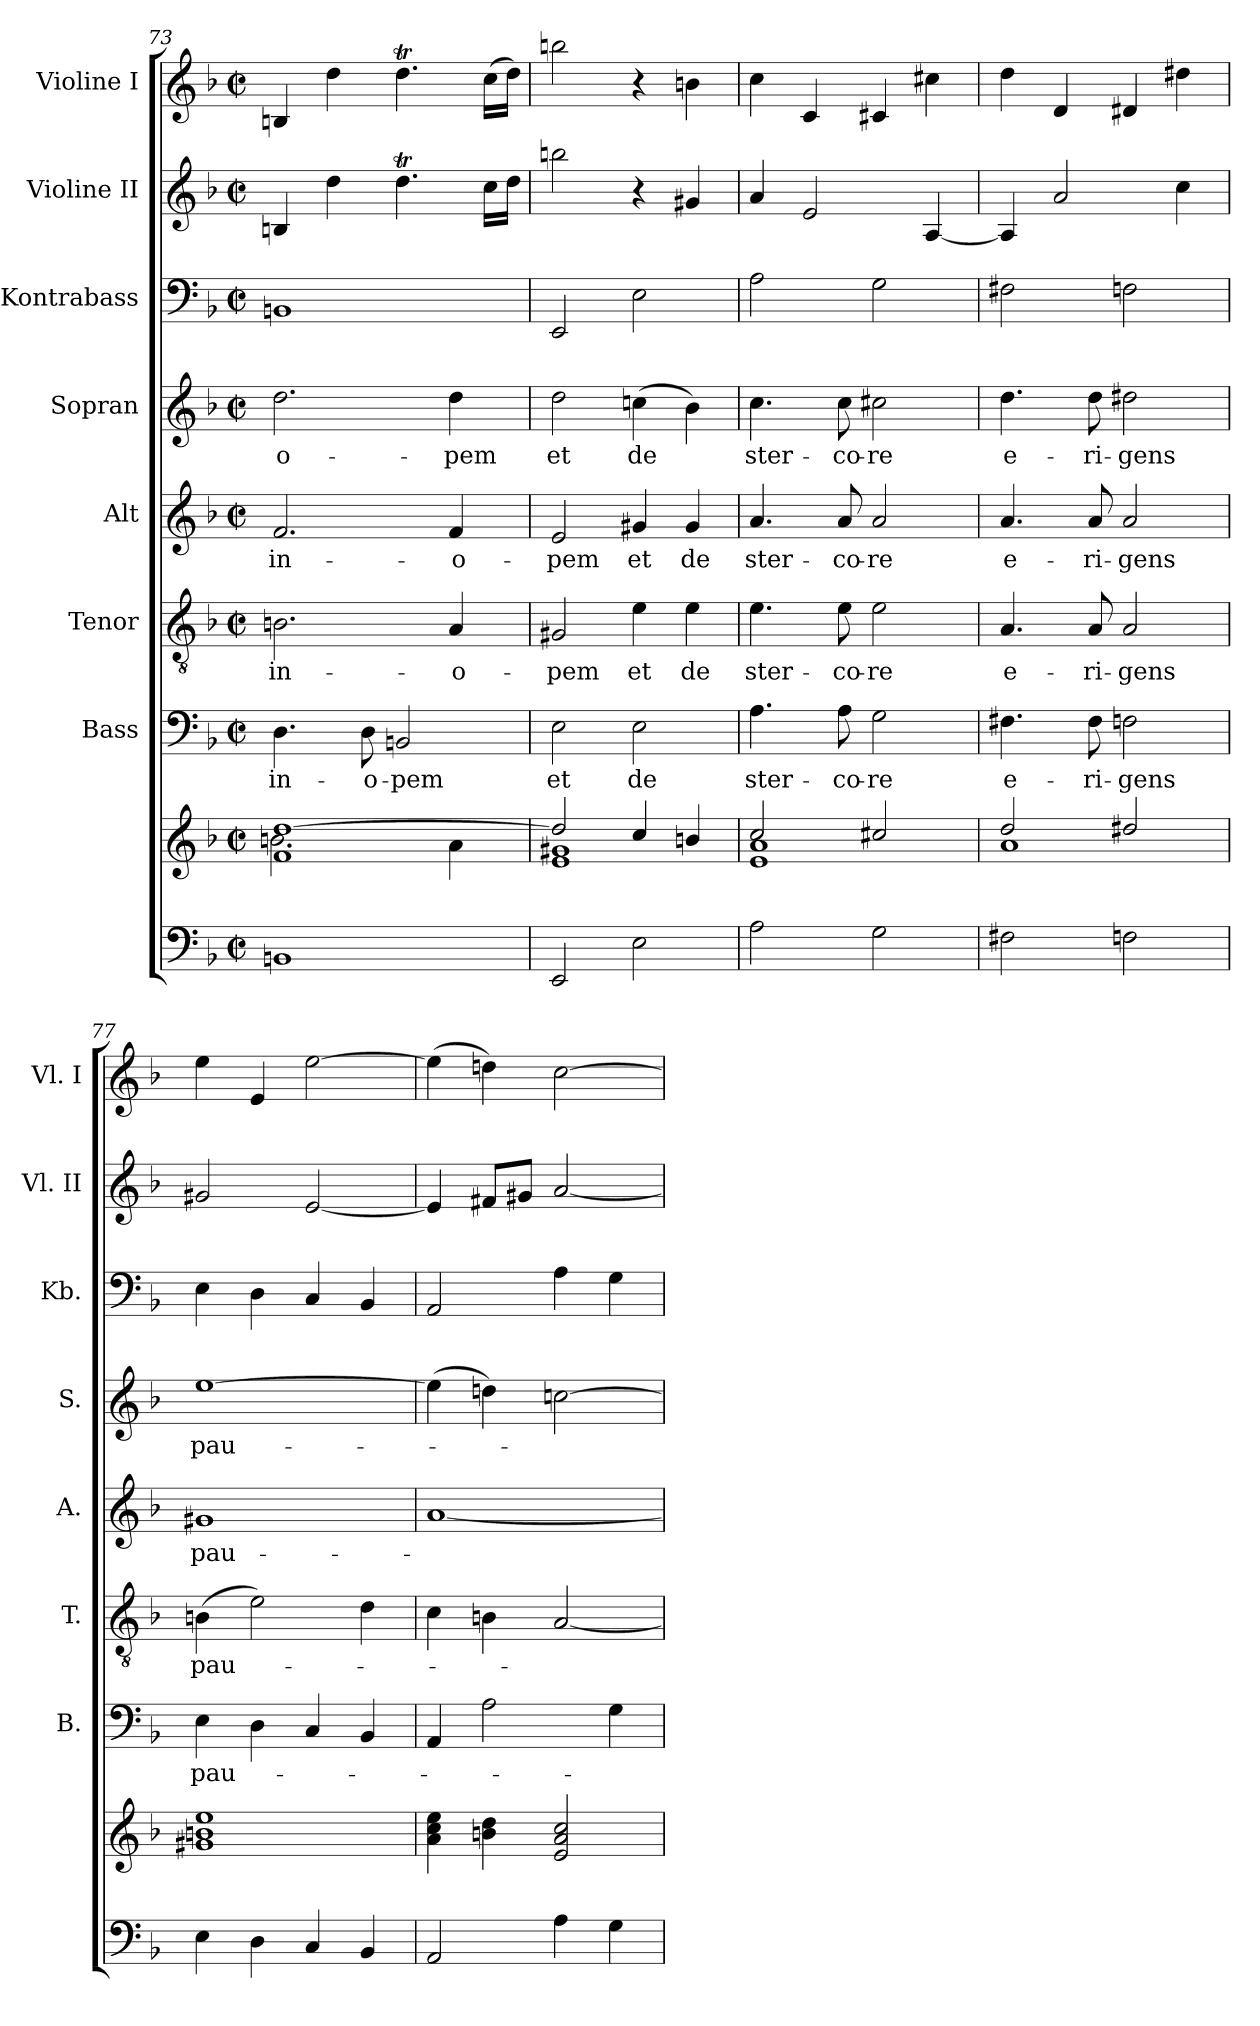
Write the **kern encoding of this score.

**kern	**kern	**kern	**text	**kern	**text	**kern	**text	**kern	**text	**kern	**kern	**kern
*part8	*part8	*part7	*part7	*part6	*part6	*part5	*part5	*part4	*part4	*part3	*part2	*part1
*staff9	*staff8	*staff7	*staff7	*staff6	*staff6	*staff5	*staff5	*staff4	*staff4	*staff3	*staff2	*staff1
*	*	*I"Bass	*	*I"Tenor	*	*I"Alt	*	*I"Sopran	*	*I"Kontrabass	*I"Violine II	*I"Violine I
*	*	*I'B.	*	*I'T.	*	*I'A.	*	*I'S.	*	*I'Kb.	*I'Vl. II	*I'Vl. I
*clefF4	*clefG2	*clefF4	*	*clefGv2	*	*clefG2	*	*clefG2	*	*clefF4	*clefG2	*clefG2
*	*	*	*	*	*	*	*	*	*	*ITrd7c12	*	*
*k[b-]	*k[b-]	*k[b-]	*	*k[b-]	*	*k[b-]	*	*k[b-]	*	*k[b-]	*k[b-]	*k[b-]
*F:	*F:	*F:	*	*F:	*	*F:	*	*F:	*	*F:	*F:	*F:
*M2/2	*M2/2	*M2/2	*	*M2/2	*	*M2/2	*	*M2/2	*	*M2/2	*M2/2	*M2/2
*met(c|)	*met(c|)	*met(c|)	*	*met(c|)	*	*met(c|)	*	*met(c|)	*	*met(c|)	*met(c|)	*met(c|)
=73	=73	=73	=73	=73	=73	=73	=73	=73	=73	=73	=73	=73
*	*^	*	*	*	*	*	*	*	*	*	*	*
!	!	!	!	!LO:LY:b	!	!LO:LY:b	!	!LO:LY:b	!	!LO:LY:b	!	!	!
1BBn	1f [>1dd	2.bn\	4.D\	in-	2.Bn\	in-	2.f/	in-	2.dd\	-o-	1BBBn	4Bn/	4Bn/
.	.	.	.	.	.	.	.	.	.	.	.	4dd\	4dd\
!	!	!	!	!LO:LY:b	!	!	!	!	!	!	!	!	!
.	.	.	8D\	-o-	.	.	.	.	.	.	.	.	.
!	!	!	!	!LO:LY:b	!	!	!	!	!	!	!	!	!
.	.	.	2BBn/	-pem	.	.	.	.	.	.	.	4.ddT\	4.ddT\
!	!	!	!	!	!	!LO:LY:b	!	!LO:LY:b	!	!LO:LY:b	!	!	!
.	.	4a\	.	.	4A/	-o-	4f/	-o-	4dd\	-pem	.	.	.
.	.	.	.	.	.	.	.	.	.	.	.	16cc\LL	(>16cc\LL
.	.	.	.	.	.	.	.	.	.	.	.	16dd\JJ	16dd\JJ)
!!LO:LB:g=z
=74	=74	=74	=74	=74	=74	=74	=74	=74	=74	=74	=74	=74	=74
!	!	!	!	!LO:LY:b	!	!LO:LY:b	!	!LO:LY:b	!	!LO:LY:b	!	!	!
2EE/	2dd/]	1e 1g#X	2E\	et	2G#X/	-pem	2e/	-pem	2dd\	et	2EEE/	2bbn\	2bbn\
!	!	!	!	!LO:LY:b	!	!LO:LY:b	!	!LO:LY:b	!	!LO:LY:b	!	!	!
2E\	4cc/	.	2E\	de	4e\	et	4g#X/	et	(>4ccn\	de	2EE\	4r	4r
!	!	!	!	!	!	!LO:LY:b	!	!LO:LY:b	!	!	!	!	!
.	4bn/	.	.	.	4e\	de	4g#/	de	4b-\)	.	.	4g#X/	4bn\
=75	=75	=75	=75	=75	=75	=75	=75	=75	=75	=75	=75	=75	=75
!	!	!	!	!LO:LY:b	!	!LO:LY:b	!	!LO:LY:b	!	!LO:LY:b	!	!	!
2A\	2cc/	1e 1a	4.A\	ster-	4.e\	ster-	4.a/	ster-	4.cc\	ster-	2AA\	4a/	4cc\
.	.	.	.	.	.	.	.	.	.	.	.	2e/	4c/
!	!	!	!	!LO:LY:b	!	!LO:LY:b	!	!LO:LY:b	!	!LO:LY:b	!	!	!
.	.	.	8A\	-co-	8e\	-co-	8a/	-co-	8cc\	-co-	.	.	.
!	!	!	!	!LO:LY:b	!	!LO:LY:b	!	!LO:LY:b	!	!LO:LY:b	!	!	!
2G\	2cc#X/	.	2G\	-re	2e\	-re	2a/	-re	2cc#X\	-re	2GG\	.	4c#X/
.	.	.	.	.	.	.	.	.	.	.	.	[4A/	4cc#X\
=76	=76	=76	=76	=76	=76	=76	=76	=76	=76	=76	=76	=76	=76
!	!	!	!	!LO:LY:b	!	!LO:LY:b	!	!LO:LY:b	!	!LO:LY:b	!	!	!
2F#X\	2dd/	1a	4.F#X\	e-	4.A/	e-	4.a/	e-	4.dd\	e-	2FF#X\	4A/]	4dd\
.	.	.	.	.	.	.	.	.	.	.	.	2a/	4d/
!	!	!	!	!LO:LY:b	!	!LO:LY:b	!	!LO:LY:b	!	!LO:LY:b	!	!	!
.	.	.	8F#\	-ri-	8A/	-ri-	8a/	-ri-	8dd\	-ri-	.	.	.
!	!	!	!	!LO:LY:b	!	!LO:LY:b	!	!LO:LY:b	!	!LO:LY:b	!	!	!
2Fn\	2dd#X/	.	2Fn\	-gens	2A/	-gens	2a/	-gens	2dd#X\	-gens	2FFn\	.	4d#X/
.	.	.	.	.	.	.	.	.	.	.	.	4cc\	4dd#X\
*	*v	*v	*	*	*	*	*	*	*	*	*	*	*
=77	=77	=77	=77	=77	=77	=77	=77	=77	=77	=77	=77	=77
!	!	!	!LO:LY:b	!	!LO:LY:b	!	!LO:LY:b	!	!LO:LY:b	!	!	!
4E\	1g#X 1bn 1ee	4E\	pau-	(>4Bn\	pau-	1g#X	pau-	[1ee	pau-	4EE\	2g#X/	4ee\
4D\	.	4D\	.	2e\)	.	.	.	.	.	4DD\	.	4e/
4C/	.	4C/	.	.	.	.	.	.	.	4CC/	[2e/	[2ee\
4BB-/	.	4BB-/	.	4d\	.	.	.	.	.	4BBB-/	.	.
=78	=78	=78	=78	=78	=78	=78	=78	=78	=78	=78	=78	=78
2AA/	4a\ 4cc\ 4ee\	4AA/	.	4c\	.	[1a	.	(>4ee\]	.	2AAA/	4e/]	(>4ee\]
.	4bn\ 4dd\	2A\	.	4Bn\	.	.	.	4ddn\)	.	.	8f#X/L	4ddn\)
.	.	.	.	.	.	.	.	.	.	.	8g#X/J	.
4A\	2e/ 2a/ 2cc/	.	.	[2A/	.	.	.	[2ccn\	.	4AA\	[2a/	[2cc\
4G\	.	4G\	.	.	.	.	.	.	.	4GG\	.	.
=	=	=	=	=	=	=	=	=	=	=	=	=
*-	*-	*-	*-	*-	*-	*-	*-	*-	*-	*-	*-	*-
